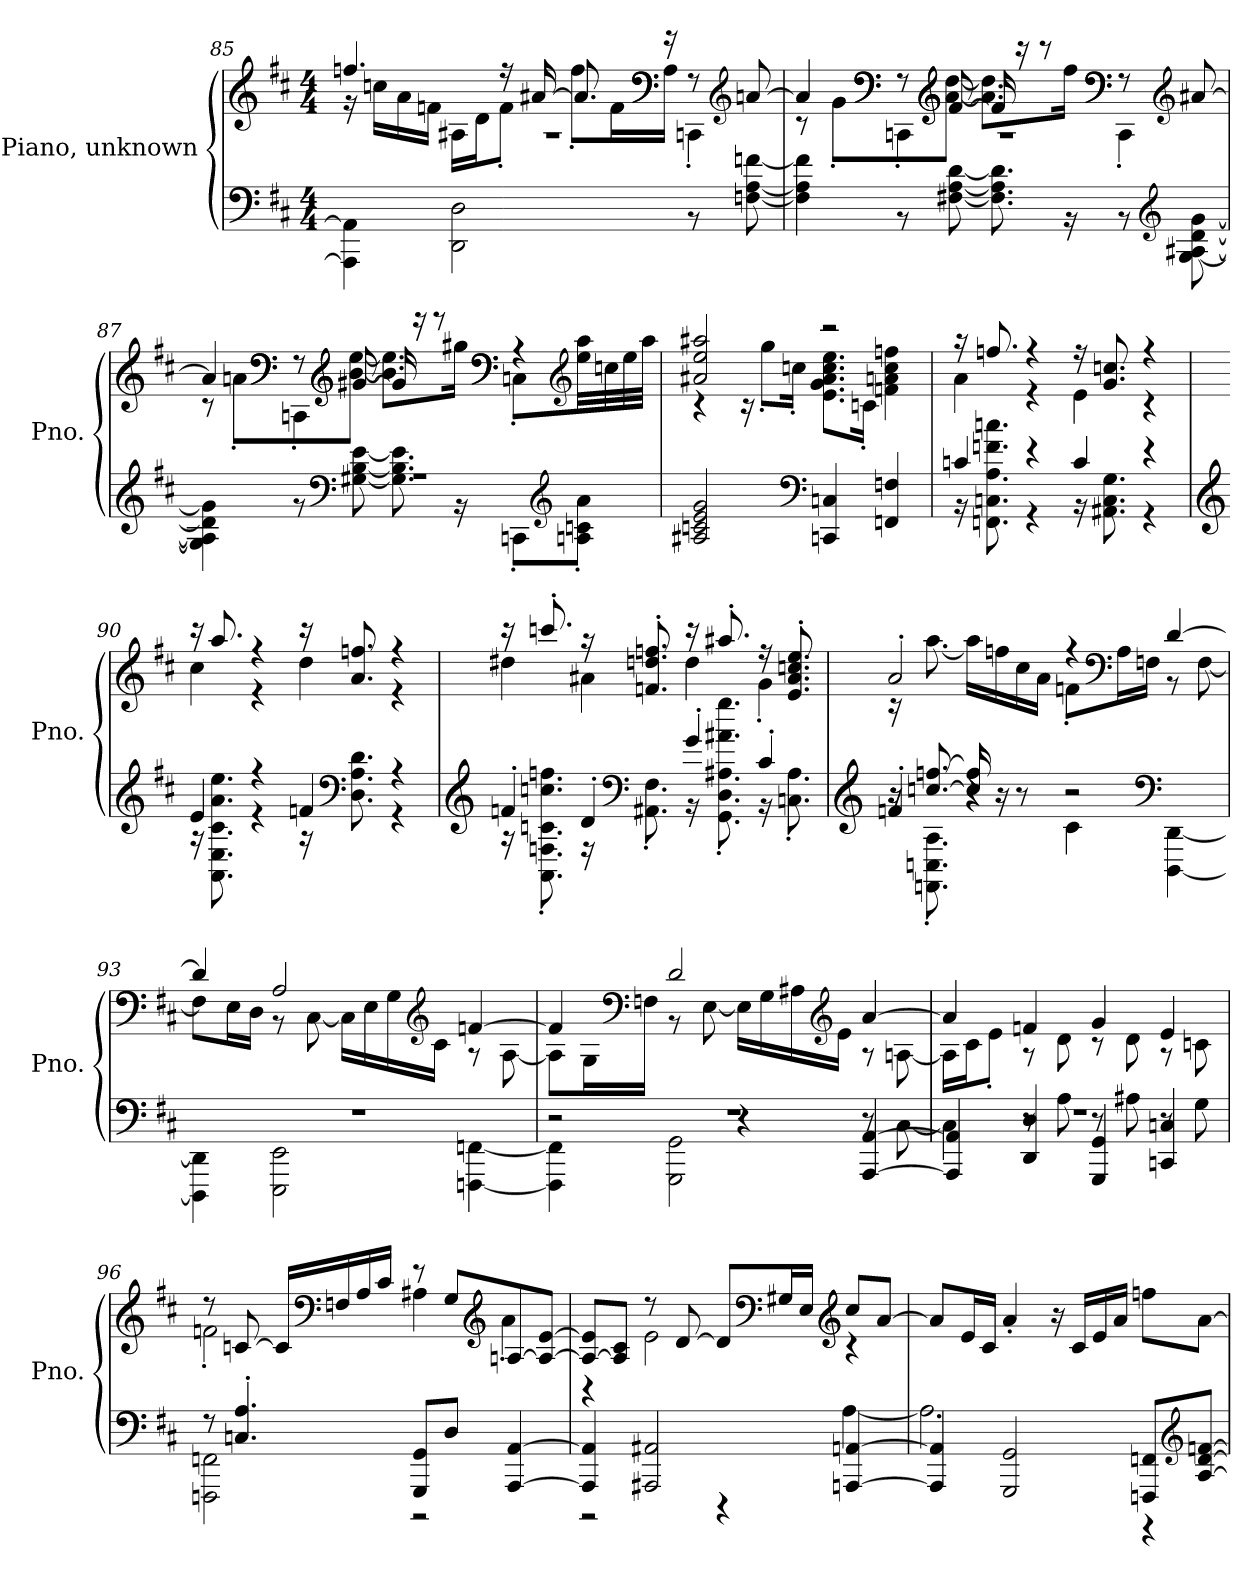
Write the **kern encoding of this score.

**kern	**kern
*part1	*part1
*staff2	*staff1
*I"Piano, unknown	*
*I'Pno.	*
*clefF4	*clefG2
*k[f#c#]	*k[f#c#]
*M4/4	*M4/4
=85	=85
*^	*^
1r	4AAA\] 4AA\]	4.ffn/	16r
.	.	.	16ccn\LL
.	.	.	16a\
.	.	.	16fn\JJ
.	2DD\ 2D\	.	16A#X\LL
.	.	.	16d\J
.	.	16r	8f'\J
.	.	[16a#X/	.
.	.	8.a#/]	8ff'\L
.	.	.	16f\L
*	*	*clefF4	*
.	.	16r	16A#\JJ
.	8r	8r	4CCn'\
*	*	*clefG2	*
.	[8Fn\ [8A\ [8fn\	[8an/	.
!!LO:LB:g=z	!!
=86	=86	=86	=86
1r	4F\] 4A\] 4f\]	4a/]	8r
.	.	.	8g'\L
*	*	*clefF4	*
.	8r	8r	8CCn'\
*	*	*clefG2	*
.	[8F#X\ [8A\ [8d\	[8f#/	[8a\ [8dd\J
.	8.F#\] 8.A\] 8.d\]	16f#/]	8.a\] 8.dd\]L
.	.	16r	.
.	.	8r	.
.	16r	.	16ff#\Jk
*	*	*clefF4	*
.	8r	8r	4CC'\
*clefG2	*	*clefG2	*
.	[8G\ [8A#X\ [8d\ [8g\	[8a#X/	.
!!LO:LB:g=z	!!
=87	=87	=87	=87
1r	4G\] 4A#\] 4d\] 4g\]	4a#/]	8r
.	.	.	8an'\L
*	*	*clefF4	*
.	8r	8r	8CCn'\
*clefF4	*	*clefG2	*
.	[8G#X\ [8B\ [8e\	[8g#X/	[8b\ [8ee\J
.	8.G#\] 8.B\] 8.e\]	16g#/]	8.b\] 8.ee\]L
.	.	16r	.
.	.	8r	.
.	16r	.	16gg#X\Jk
*	*	*clefF4	*
.	8CCn'\L	4r	8Cn'\L
*clefG2	*	*clefG2	*
.	8An\' 8cn\' 8a\'J	.	32ee\ 32aa\LL
.	.	.	32ccn\
.	.	.	32ee\
.	.	.	32aa\JJJ
*v	*v	*	*
=88	=88	=88
2A#X/ 2cn/ 2e/ 2g/	2a#X/ 2ee/ 2aa#X/	4r
.	.	16r
.	.	8gg'\L
.	.	16ccn'\Jk
*clefF4	*	*
4CCn/ 4Cn/	2r	8.e\ 8.g\ 8.a#\ 8.cc\ 8.ee\L
.	.	16cn'\Jk
4FFn/ 4Fn/	.	4fn\ 4an\ 4cc\ 4ffn\
!!LO:LB:g=z	!!
=89	=89	=89
*^	*	*
4cn/	16r	16r	4a\
.	8.FFn\ 8.Cn\ 8.A\ 8.fn\ 8.ccn\	8.ffn/	.
4r	4r	4r	4r
4c/	16r	16r	4e\
.	8.AA#X\ 8.C\ 8.G\	8.g/ 8.ccn/	.
4r	4r	4r	4r
=90	=90	=90	=90
*clefG2	*	*	*
4e/	16r	16r	4cc#\
.	8.AA\ 8.E\ 8.c#\ 8.a\ 8.ee\	8.aa/	.
4r	4r	4r	4r
4fn/	16r	16r	4dd\
*clefF4	*	*	*
.	8.D\ 8.A\ 8.d\	8.a/ 8.ffn/	.
4r	4r	4r	4r
=91	=91	=91	=91
*clefG2	*	*	*
4fn'/	16r	16r	4dd#X\
.	8.AA\' 8.Fn\' 8.cn\' 8.ccn\' 8.ffn\'	8.cccn'/	.
4d'/	16r	16r	4a#X\
*clefF4	*	*	*
.	8.AA#X\' 8.F\'	8.fn/' 8.ddn/' 8.ffn/'	.
4g'/	16r	16r	4dd\
.	8.GG\' 8.D\' 8.A#X\' 8.a#X\' 8.gg\'	8.aa#X'/	.
4c'/	16r	16r	4g'\
.	8.Cn\' 8.A#\'	8.e/' 8.a#/' 8.ccn/' 8.ee/'	.
*v	*v	*	*
!!LO:LB:g=z	!!
=92	=92	=92
*clefG2	*	*
*^	*	*
*	*^	*	*
16r	16r	4fn'/	2a'/	16r
[8.ccn/ [8.ffn/	8.FFn\' 8.Cn\' 8.A\'	.	.	[8.aa\
16cc/] 16ff/]	4r	4r	.	16aa\LL]
16r	.	.	.	16ffn\
8r	.	.	.	16cc#\
.	.	.	.	16a\JJ
2r	4c#\	2r	4r	8fn'\L
*	*	*	*clefF4	*
.	.	.	.	16A\L
.	.	.	.	16Fn\JJ
*clefF4	*	*	*	*
.	[4DDD\ [4DD\	.	[4d/	8r
.	.	.	.	[8F\
*	*v	*v	*	*
=93	=93	=93	=93
1r	4DDD\] 4DD\]	4d/]	8F\L]
.	.	.	16E\L
.	.	.	16D\JJ
.	2EEE\ 2EE\	2A/	8r
.	.	.	[8C#\
.	.	.	16C#\LL]
.	.	.	16E\
.	.	.	16G\
*	*	*clefG2	*
.	.	.	16c#\JJ
.	[4FFFn\ [4FFn\	[4fn/	8r
.	.	.	[8A\
!!LO:LB:g=z	!!
=94	=94	=94	=94
*	*^	*	*
1r	4FFF\] 4FF\]	2r	4f/]	8A\L]
.	.	.	.	16G\L
*	*	*	*clefF4	*
.	.	.	.	16Fn\JJ
.	2GGG\ 2GG\	.	2d/	8r
.	.	.	.	[8E\
.	.	4r	.	16E\LL]
.	.	.	.	16G\
.	.	.	.	16A#X\
*	*	*	*clefG2	*
.	.	.	.	16e\JJ
.	8r	[4AAA/ [4AA/	[4a/	8r
.	[8C#\	.	.	[8An\
=95	=95	=95	=95	=95
1r	4C#\]	4AAA/] 4AA/]	4a/]	16A\LL]
.	.	.	.	16c#\J
.	.	.	.	8e'\J
.	8r	4DD/ 4D/	4fn/	8r
.	8A\	.	.	8d\
.	8r	4GGG/ 4GG/	4g/	8r
.	8A#X\	.	.	8d\
.	8r	4CCn/ 4Cn/	4e/	8r
.	8G\	.	.	8cn\
*	*v	*v	*	*
!!LO:PB:g=z	!!
=96	=96	=96	=96
8r	2FFFn\ 2FFn\	8r	2fn'\
4.Cn/' 4.A/'	.	[8cn/	.
.	.	16c/LL]	.
*	*	*clefF4	*
.	.	16Fn/	.
.	.	16A/	.
.	.	16c/JJ	.
8GGG/ 8GG/L	2r	8r	4A#X\
8D/J	.	8G/L	.
*	*	*clefG2	*
[4AAA/ [4AA/	.	[8An/	4a'\
.	.	8A/_ [8e/J	.
=97	=97	=97	=97
4AAA/] 4AA/]	2r	8A/_ 8e/]L	4r
.	.	8A/] 8c#/J	.
2AAA#X/ 2AA#X/	.	8r	2e\
.	.	[8d/	.
.	4r	8d/L]	.
*	*	*clefF4	*
.	.	16G#X/L	.
.	.	16E/JJ	.
*	*	*clefG2	*
[4AAAn/ [4AAn/	[4A\	8cc#/L	4r
.	.	[8a/J	.
*	*	*v	*v
!!LO:LB:g=z
=98	=98	=98
4AAA/] 4AA/]	2.A\]	8a/L]
.	.	16e/L
.	.	16c#/JJ
2GGG/ 2GG/	.	4a'/
.	.	16r
.	.	16c#/LL
.	.	16e/
.	.	16a/JJ
8FFFn/ 8FFn/L	4r	8ffn\L
*clefG2	*	*
[8A/ [8d/ [8fn/J	.	[8a\J
*v	*v	*
=	=
*-	*-
